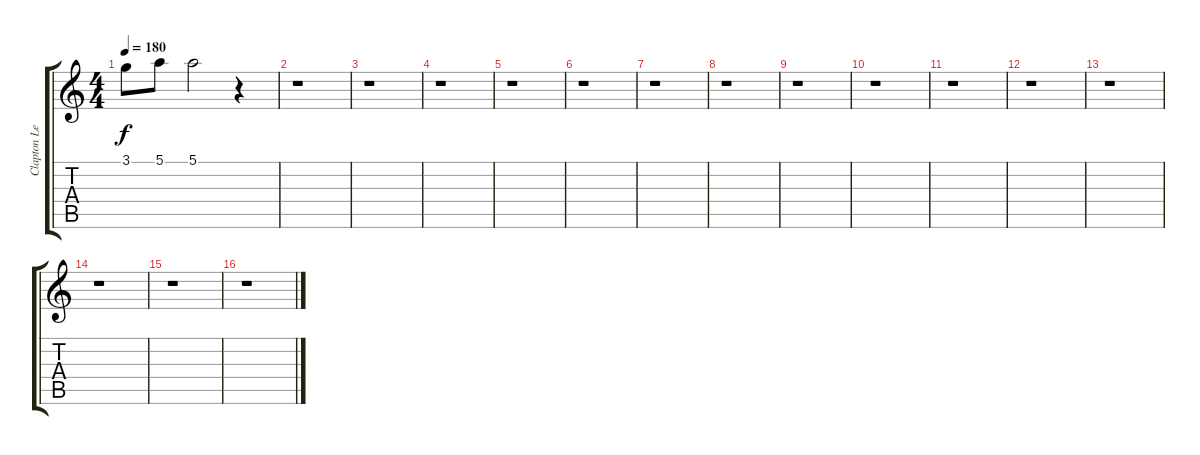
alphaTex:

\track ("Clapton Lead" "Clapton Le") {instrument distortionguitar}
\staff {score tabs}
\tuning (E4 B3 G3 D3 A2 E2) {hide}
\ts (4 4)
\tempo 180
\clef g2
\ks c
3.1.8{dy f} 5.1.8 5.1.2 r.4 |
r.1 |
r.1 |
r.1 |
r.1 |
r.1 |
r.1 |
r.1 |
r.1 |
r.1 |
r.1 |
r.1 |
r.1 |
r.1 |
r.1 |
r.1
